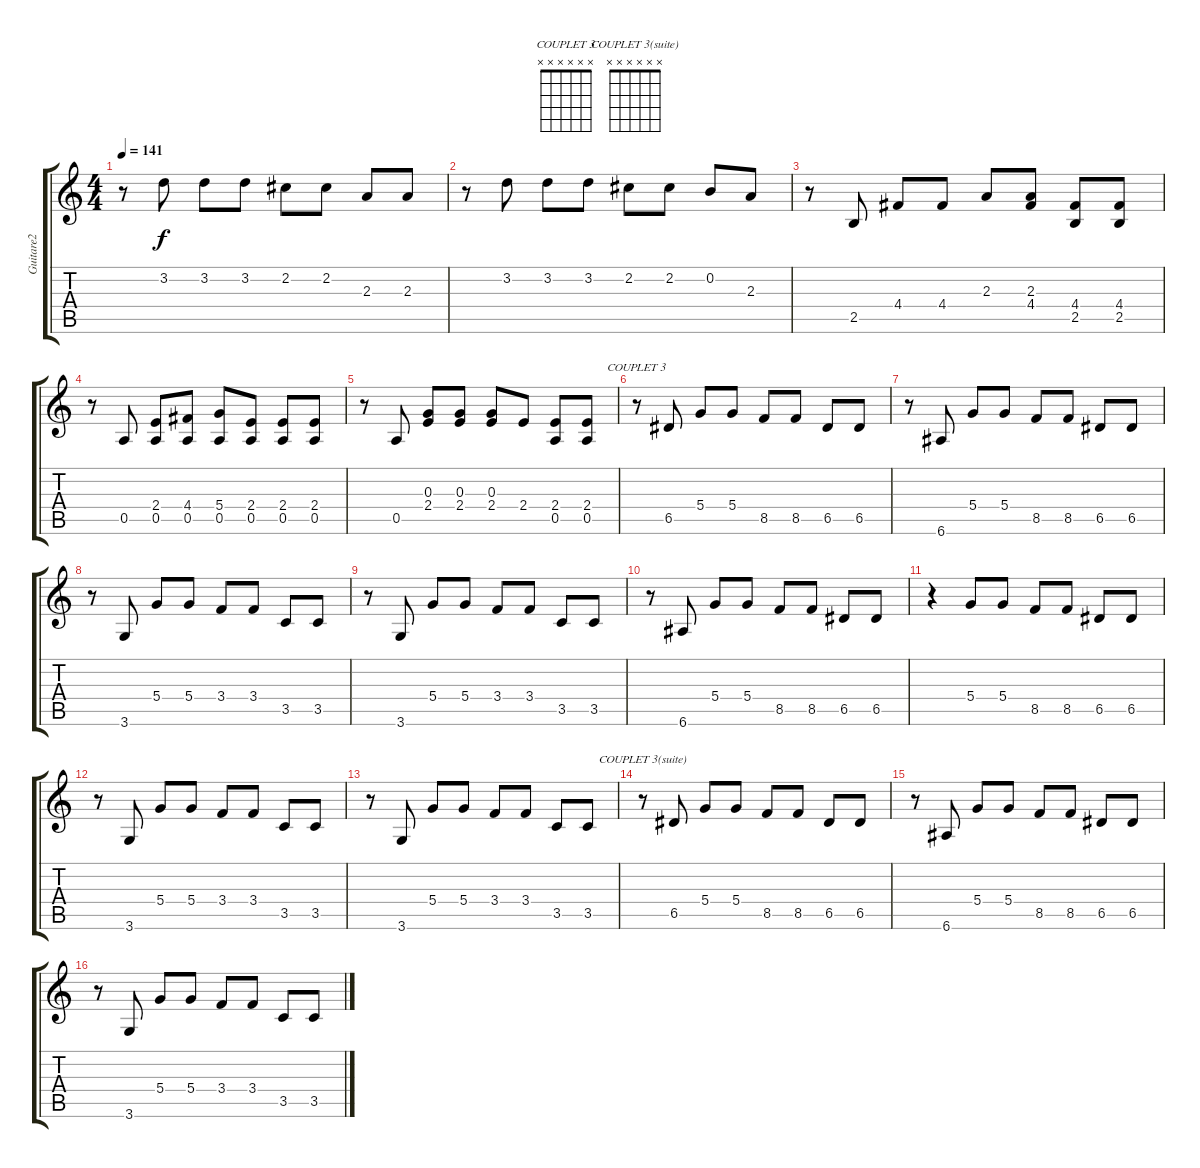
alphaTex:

\track ("Guitare2" "Guitare2") {instrument overdrivenguitar}
\staff {score tabs}
\tuning (E4 B3 G3 D3 A2 E2) {hide}
\chord ("COUPLET 3" x x x x x x) {firstfret 0}
\chord ("COUPLET 3(suite)" x x x x x x) {firstfret 0}
\ts (4 4)
\tempo 141
\clef g2
\ks c
r.8{dy f} 3.2.8 3.2.8 3.2.8 2.2.8 2.2.8 2.3.8 2.3.8 |
r.8 3.2.8 3.2.8 3.2.8 2.2.8 2.2.8 0.2.8 2.3.8 |
r.8 2.5.8 4.4.8 4.4.8 2.3.8 (2.3 4.4).8 (4.4 2.5).8 (4.4 2.5).8 |
r.8 0.5.8 (2.4 0.5).8 (4.4 0.5).8 (5.4 0.5).8 (2.4 0.5).8 (2.4 0.5).8 (2.4 0.5).8 |
r.8 0.5.8 (0.3 2.4).8 (0.3 2.4).8 (0.3 2.4).8 2.4.8 (2.4 0.5).8 (2.4 0.5).8 |
r.8{ch "COUPLET 3"} 6.5.8 5.4.8 5.4.8 8.5.8 8.5.8 6.5.8 6.5.8 |
r.8 6.6.8 5.4.8 5.4.8 8.5.8 8.5.8 6.5.8 6.5.8 |
r.8 3.6.8 5.4.8 5.4.8 3.4.8 3.4.8 3.5.8 3.5.8 |
r.8 3.6.8 5.4.8 5.4.8 3.4.8 3.4.8 3.5.8 3.5.8 |
r.8 6.6.8 5.4.8 5.4.8 8.5.8 8.5.8 6.5.8 6.5.8 |
r.4 5.4.8 5.4.8 8.5.8 8.5.8 6.5.8 6.5.8 |
r.8 3.6.8 5.4.8 5.4.8 3.4.8 3.4.8 3.5.8 3.5.8 |
r.8 3.6.8 5.4.8 5.4.8 3.4.8 3.4.8 3.5.8 3.5.8 |
r.8{ch "COUPLET 3(suite)"} 6.5.8 5.4.8 5.4.8 8.5.8 8.5.8 6.5.8 6.5.8 |
r.8 6.6.8 5.4.8 5.4.8 8.5.8 8.5.8 6.5.8 6.5.8 |
r.8 3.6.8 5.4.8 5.4.8 3.4.8 3.4.8 3.5.8 3.5.8
